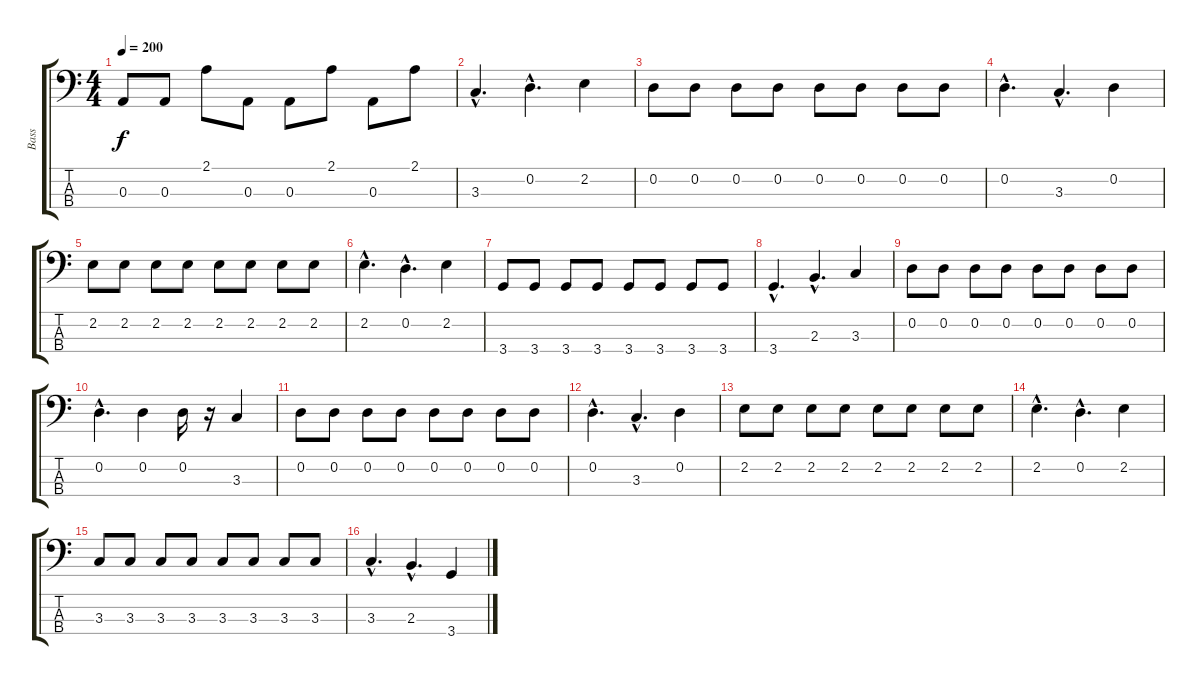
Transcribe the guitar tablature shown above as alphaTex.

\track ("Bass" "Bass") {instrument electricbassfinger}
\staff {score tabs}
\tuning (G2 D2 A1 E1) {hide}
\ts (4 4)
\tempo 200
\clef f4
\ks c
0.3.8{dy f} 0.3.8 2.1.8 0.3.8 0.3.8 2.1.8 0.3.8 2.1.8 |
3.3{hac}.4{d} 0.2{hac}.4{d} 2.2.4 |
0.2.8 0.2.8 0.2.8 0.2.8 0.2.8 0.2.8 0.2.8 0.2.8 |
0.2{hac}.4{d} 3.3{hac}.4{d} 0.2.4 |
2.2.8 2.2.8 2.2.8 2.2.8 2.2.8 2.2.8 2.2.8 2.2.8 |
2.2{hac}.4{d} 0.2{hac}.4{d} 2.2.4 |
3.4.8 3.4.8 3.4.8 3.4.8 3.4.8 3.4.8 3.4.8 3.4.8 |
3.4{hac}.4{d} 2.3{hac}.4{d} 3.3.4 |
0.2.8 0.2.8 0.2.8 0.2.8 0.2.8 0.2.8 0.2.8 0.2.8 |
0.2{hac}.4{d} 0.2.4 0.2.16 r.16 3.3.4 |
0.2.8 0.2.8 0.2.8 0.2.8 0.2.8 0.2.8 0.2.8 0.2.8 |
0.2{hac}.4{d} 3.3{hac}.4{d} 0.2.4 |
2.2.8 2.2.8 2.2.8 2.2.8 2.2.8 2.2.8 2.2.8 2.2.8 |
2.2{hac}.4{d} 0.2{hac}.4{d} 2.2.4 |
3.3.8 3.3.8 3.3.8 3.3.8 3.3.8 3.3.8 3.3.8 3.3.8 |
3.3{hac}.4{d} 2.3{hac}.4{d} 3.4.4
